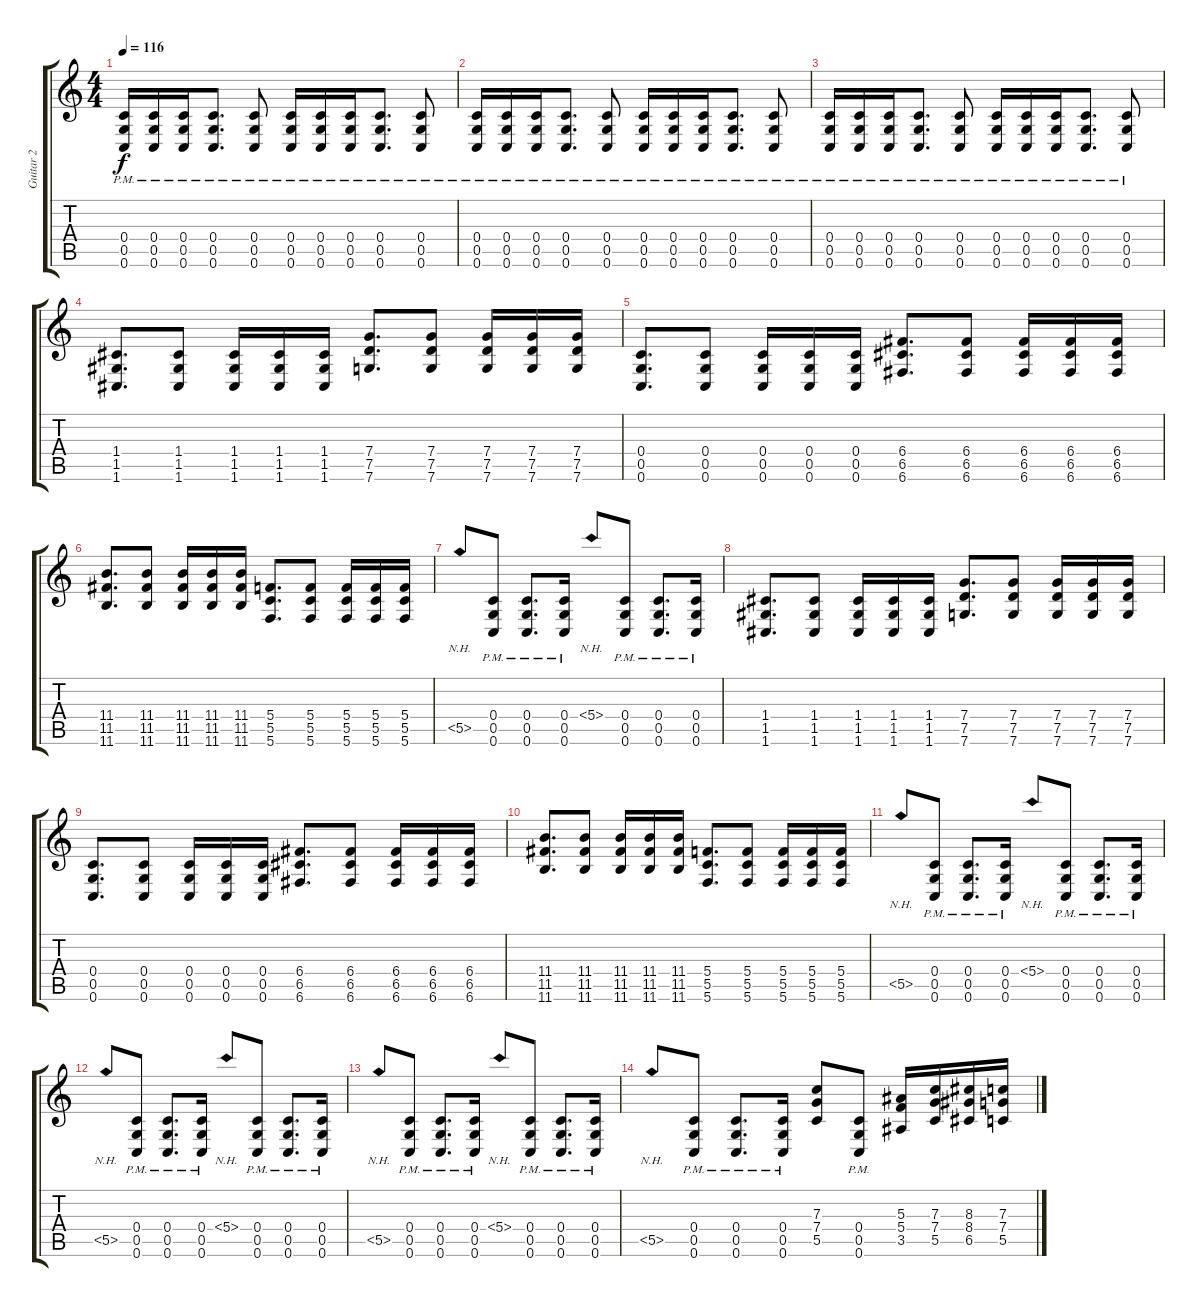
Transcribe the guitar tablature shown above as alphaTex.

\track ("Guitar 2" "Guitar 2") {instrument distortionguitar}
\staff {score tabs}
\tuning (D4 A3 F3 C3 G2 C2) {hide}
\ts (4 4)
\tempo 116
\clef g2
\ks c
(0.4{pm} 0.5{pm} 0.6{pm}).16{dy f} (0.4{pm} 0.5{pm} 0.6{pm}).16 (0.4{pm} 0.5{pm} 0.6{pm}).16 (0.4{pm} 0.5{pm} 0.6{pm}).8{d} (0.4{pm} 0.5{pm} 0.6{pm}).8 (0.4{pm} 0.5{pm} 0.6{pm}).16 (0.4{pm} 0.5{pm} 0.6{pm}).16 (0.4{pm} 0.5{pm} 0.6{pm}).16 (0.4{pm} 0.5{pm} 0.6{pm}).8{d} (0.4{pm} 0.5{pm} 0.6{pm}).8 |
(0.4{pm} 0.5{pm} 0.6{pm}).16 (0.4{pm} 0.5{pm} 0.6{pm}).16 (0.4{pm} 0.5{pm} 0.6{pm}).16 (0.4{pm} 0.5{pm} 0.6{pm}).8{d} (0.4{pm} 0.5{pm} 0.6{pm}).8 (0.4{pm} 0.5{pm} 0.6{pm}).16 (0.4{pm} 0.5{pm} 0.6{pm}).16 (0.4{pm} 0.5{pm} 0.6{pm}).16 (0.4{pm} 0.5{pm} 0.6{pm}).8{d} (0.4{pm} 0.5{pm} 0.6{pm}).8 |
(0.4{pm} 0.5{pm} 0.6{pm}).16 (0.4{pm} 0.5{pm} 0.6{pm}).16 (0.4{pm} 0.5{pm} 0.6{pm}).16 (0.4{pm} 0.5{pm} 0.6{pm}).8{d} (0.4{pm} 0.5{pm} 0.6{pm}).8 (0.4{pm} 0.5{pm} 0.6{pm}).16 (0.4{pm} 0.5{pm} 0.6{pm}).16 (0.4{pm} 0.5{pm} 0.6{pm}).16 (0.4{pm} 0.5{pm} 0.6{pm}).8{d} (0.4{pm} 0.5{pm} 0.6{pm}).8 |
(1.4 1.5 1.6).8{d} (1.4 1.5 1.6).8 (1.4 1.5 1.6).16 (1.4 1.5 1.6).16 (1.4 1.5 1.6).16 (7.4 7.5 7.6).8{d} (7.4 7.5 7.6).8 (7.4 7.5 7.6).16 (7.4 7.5 7.6).16 (7.4 7.5 7.6).16 |
(0.4 0.5 0.6).8{d} (0.4 0.5 0.6).8 (0.4 0.5 0.6).16 (0.4 0.5 0.6).16 (0.4 0.5 0.6).16 (6.4 6.5 6.6).8{d} (6.4 6.5 6.6).8 (6.4 6.5 6.6).16 (6.4 6.5 6.6).16 (6.4 6.5 6.6).16 |
(11.4 11.5 11.6).8{d} (11.4 11.5 11.6).8 (11.4 11.5 11.6).16 (11.4 11.5 11.6).16 (11.4 11.5 11.6).16 (5.4 5.5 5.6).8{d} (5.4 5.5 5.6).8 (5.4 5.5 5.6).16 (5.4 5.5 5.6).16 (5.4 5.5 5.6).16 |
5.5{nh}.8 (0.4{pm} 0.5{pm} 0.6{pm}).8 (0.4{pm} 0.5{pm} 0.6{pm}).8{d} (0.4{pm} 0.5{pm} 0.6{pm}).16 5.4{nh}.8 (0.4{pm} 0.5{pm} 0.6{pm}).8 (0.4{pm} 0.5{pm} 0.6{pm}).8{d} (0.4{pm} 0.5{pm} 0.6{pm}).16 |
(1.4 1.5 1.6).8{d} (1.4 1.5 1.6).8 (1.4 1.5 1.6).16 (1.4 1.5 1.6).16 (1.4 1.5 1.6).16 (7.4 7.5 7.6).8{d} (7.4 7.5 7.6).8 (7.4 7.5 7.6).16 (7.4 7.5 7.6).16 (7.4 7.5 7.6).16 |
(0.4 0.5 0.6).8{d} (0.4 0.5 0.6).8 (0.4 0.5 0.6).16 (0.4 0.5 0.6).16 (0.4 0.5 0.6).16 (6.4 6.5 6.6).8{d} (6.4 6.5 6.6).8 (6.4 6.5 6.6).16 (6.4 6.5 6.6).16 (6.4 6.5 6.6).16 |
(11.4 11.5 11.6).8{d} (11.4 11.5 11.6).8 (11.4 11.5 11.6).16 (11.4 11.5 11.6).16 (11.4 11.5 11.6).16 (5.4 5.5 5.6).8{d} (5.4 5.5 5.6).8 (5.4 5.5 5.6).16 (5.4 5.5 5.6).16 (5.4 5.5 5.6).16 |
5.5{nh}.8 (0.4{pm} 0.5{pm} 0.6{pm}).8 (0.4{pm} 0.5{pm} 0.6{pm}).8{d} (0.4{pm} 0.5{pm} 0.6{pm}).16 5.4{nh}.8 (0.4{pm} 0.5{pm} 0.6{pm}).8 (0.4{pm} 0.5{pm} 0.6{pm}).8{d} (0.4{pm} 0.5{pm} 0.6{pm}).16 |
5.5{nh}.8 (0.4{pm} 0.5{pm} 0.6{pm}).8 (0.4{pm} 0.5{pm} 0.6{pm}).8{d} (0.4{pm} 0.5{pm} 0.6{pm}).16 5.4{nh}.8 (0.4{pm} 0.5{pm} 0.6{pm}).8 (0.4{pm} 0.5{pm} 0.6{pm}).8{d} (0.4{pm} 0.5{pm} 0.6{pm}).16 |
5.5{nh}.8 (0.4{pm} 0.5{pm} 0.6{pm}).8 (0.4{pm} 0.5{pm} 0.6{pm}).8{d} (0.4{pm} 0.5{pm} 0.6{pm}).16 5.4{nh}.8 (0.4{pm} 0.5{pm} 0.6{pm}).8 (0.4{pm} 0.5{pm} 0.6{pm}).8{d} (0.4{pm} 0.5{pm} 0.6{pm}).16 |
5.5{nh}.8 (0.4{pm} 0.5{pm} 0.6{pm}).8 (0.4{pm} 0.5{pm} 0.6{pm}).8{d} (0.4{pm} 0.5{pm} 0.6{pm}).16 (7.3 7.4 5.5).8 (0.4{pm} 0.5{pm} 0.6).8 (5.3 5.4 3.5).16 (7.3 7.4 5.5).16 (8.3 8.4 6.5).16 (7.3 7.4 5.5).16
